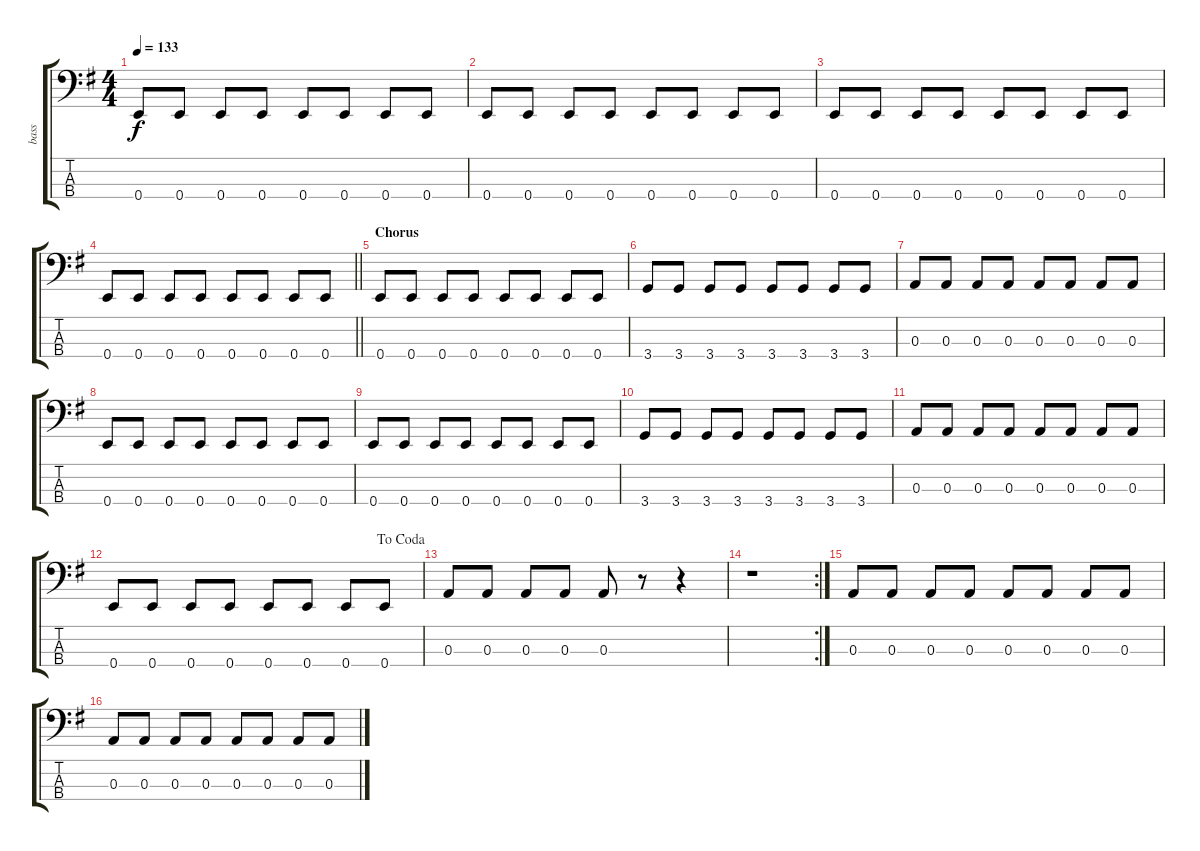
\track ("bass" "bass") {instrument electricbasspick}
\staff {score tabs}
\tuning (G2 D2 A1 E1) {hide}
\ts (4 4)
\tempo 133
\clef f4
\ks g
0.4.8{dy f} 0.4.8 0.4.8 0.4.8 0.4.8 0.4.8 0.4.8 0.4.8 |
0.4.8 0.4.8 0.4.8 0.4.8 0.4.8 0.4.8 0.4.8 0.4.8 |
0.4.8 0.4.8 0.4.8 0.4.8 0.4.8 0.4.8 0.4.8 0.4.8 |
\barLineRight lightlight
0.4.8 0.4.8 0.4.8 0.4.8 0.4.8 0.4.8 0.4.8 0.4.8 |
\section ("" "Chorus")
0.4.8 0.4.8 0.4.8 0.4.8 0.4.8 0.4.8 0.4.8 0.4.8 |
3.4.8 3.4.8 3.4.8 3.4.8 3.4.8 3.4.8 3.4.8 3.4.8 |
0.3.8 0.3.8 0.3.8 0.3.8 0.3.8 0.3.8 0.3.8 0.3.8 |
0.4.8 0.4.8 0.4.8 0.4.8 0.4.8 0.4.8 0.4.8 0.4.8 |
0.4.8 0.4.8 0.4.8 0.4.8 0.4.8 0.4.8 0.4.8 0.4.8 |
3.4.8 3.4.8 3.4.8 3.4.8 3.4.8 3.4.8 3.4.8 3.4.8 |
0.3.8 0.3.8 0.3.8 0.3.8 0.3.8 0.3.8 0.3.8 0.3.8 |
\jump dacoda
0.4.8 0.4.8 0.4.8 0.4.8 0.4.8 0.4.8 0.4.8 0.4.8 |
0.3.8 0.3.8 0.3.8 0.3.8 0.3.8 r.8 r.4 |
\rc 2
r.1 |
0.3.8 0.3.8 0.3.8 0.3.8 0.3.8 0.3.8 0.3.8 0.3.8 |
0.3.8 0.3.8 0.3.8 0.3.8 0.3.8 0.3.8 0.3.8 0.3.8
